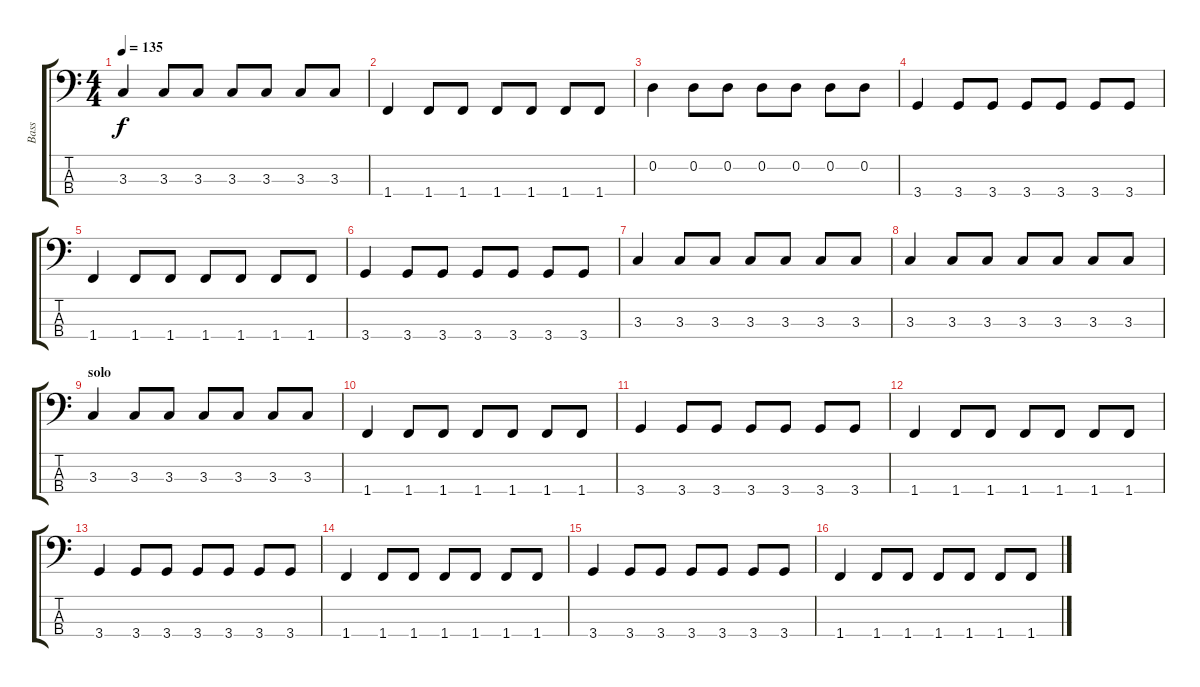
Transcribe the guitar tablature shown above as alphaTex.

\track ("Bass" "Bass") {instrument acousticbass}
\staff {score tabs}
\tuning (G2 D2 A1 E1) {hide}
\ts (4 4)
\tempo 135
\clef f4
\ks c
3.3.4{dy f} 3.3.8 3.3.8 3.3.8 3.3.8 3.3.8 3.3.8 |
1.4.4 1.4.8 1.4.8 1.4.8 1.4.8 1.4.8 1.4.8 |
0.2.4 0.2.8 0.2.8 0.2.8 0.2.8 0.2.8 0.2.8 |
3.4.4 3.4.8 3.4.8 3.4.8 3.4.8 3.4.8 3.4.8 |
1.4.4 1.4.8 1.4.8 1.4.8 1.4.8 1.4.8 1.4.8 |
3.4.4 3.4.8 3.4.8 3.4.8 3.4.8 3.4.8 3.4.8 |
3.3.4 3.3.8 3.3.8 3.3.8 3.3.8 3.3.8 3.3.8 |
3.3.4 3.3.8 3.3.8 3.3.8 3.3.8 3.3.8 3.3.8 |
\section ("" "solo")
3.3.4 3.3.8 3.3.8 3.3.8 3.3.8 3.3.8 3.3.8 |
1.4.4 1.4.8 1.4.8 1.4.8 1.4.8 1.4.8 1.4.8 |
3.4.4 3.4.8 3.4.8 3.4.8 3.4.8 3.4.8 3.4.8 |
1.4.4 1.4.8 1.4.8 1.4.8 1.4.8 1.4.8 1.4.8 |
3.4.4 3.4.8 3.4.8 3.4.8 3.4.8 3.4.8 3.4.8 |
1.4.4 1.4.8 1.4.8 1.4.8 1.4.8 1.4.8 1.4.8 |
3.4.4 3.4.8 3.4.8 3.4.8 3.4.8 3.4.8 3.4.8 |
1.4.4 1.4.8 1.4.8 1.4.8 1.4.8 1.4.8 1.4.8
